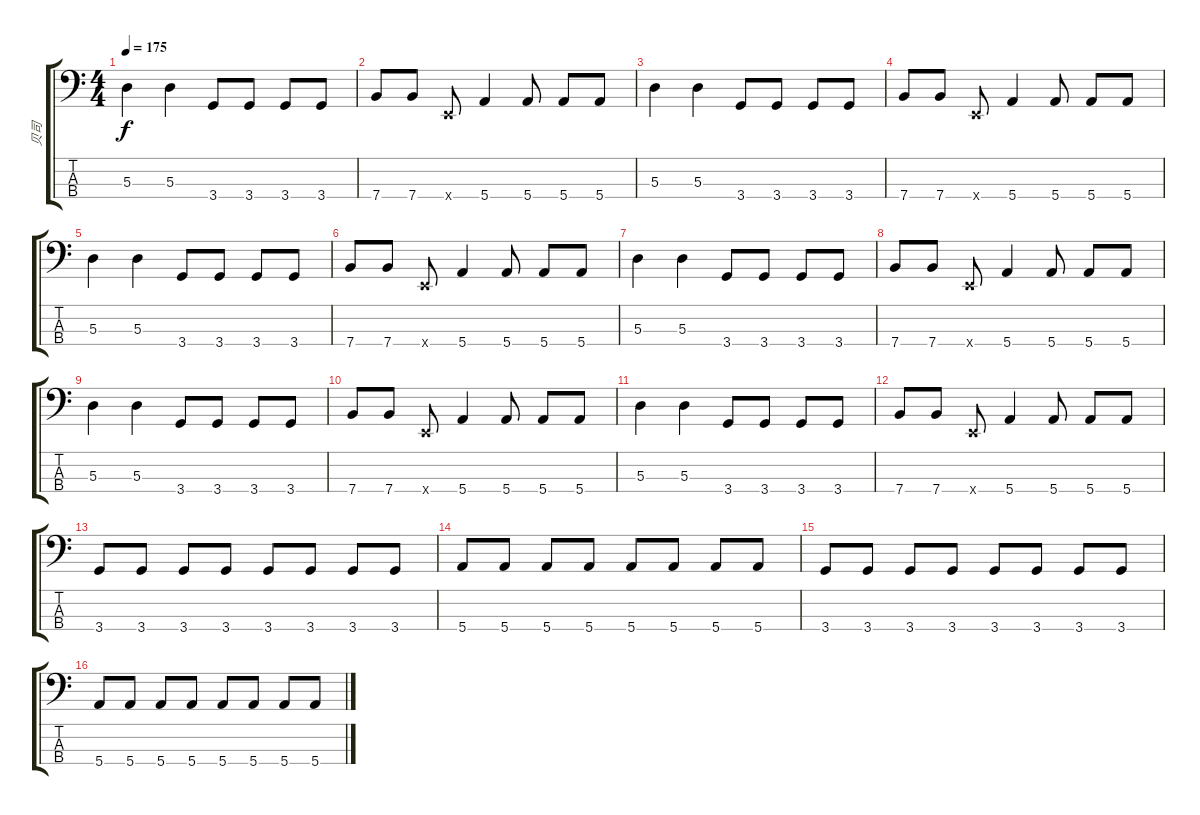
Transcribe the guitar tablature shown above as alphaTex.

\track ("贝司" "贝司") {instrument electricbassfinger}
\staff {score tabs}
\tuning (G2 D2 A1 E1) {hide}
\ts (4 4)
\tempo 175
\clef f4
\ks c
5.3.4{dy f} 5.3.4 3.4.8 3.4.8 3.4.8 3.4.8 |
7.4.8 7.4.8 0.4{x}.8 5.4.4 5.4.8 5.4.8 5.4.8 |
5.3.4 5.3.4 3.4.8 3.4.8 3.4.8 3.4.8 |
7.4.8 7.4.8 0.4{x}.8 5.4.4 5.4.8 5.4.8 5.4.8 |
5.3.4 5.3.4 3.4.8 3.4.8 3.4.8 3.4.8 |
7.4.8 7.4.8 0.4{x}.8 5.4.4 5.4.8 5.4.8 5.4.8 |
5.3.4 5.3.4 3.4.8 3.4.8 3.4.8 3.4.8 |
7.4.8 7.4.8 0.4{x}.8 5.4.4 5.4.8 5.4.8 5.4.8 |
5.3.4 5.3.4 3.4.8 3.4.8 3.4.8 3.4.8 |
7.4.8 7.4.8 0.4{x}.8 5.4.4 5.4.8 5.4.8 5.4.8 |
5.3.4 5.3.4 3.4.8 3.4.8 3.4.8 3.4.8 |
7.4.8 7.4.8 0.4{x}.8 5.4.4 5.4.8 5.4.8 5.4.8 |
3.4.8 3.4.8 3.4.8 3.4.8 3.4.8 3.4.8 3.4.8 3.4.8 |
5.4.8 5.4.8 5.4.8 5.4.8 5.4.8 5.4.8 5.4.8 5.4.8 |
3.4.8 3.4.8 3.4.8 3.4.8 3.4.8 3.4.8 3.4.8 3.4.8 |
5.4.8 5.4.8 5.4.8 5.4.8 5.4.8 5.4.8 5.4.8 5.4.8
